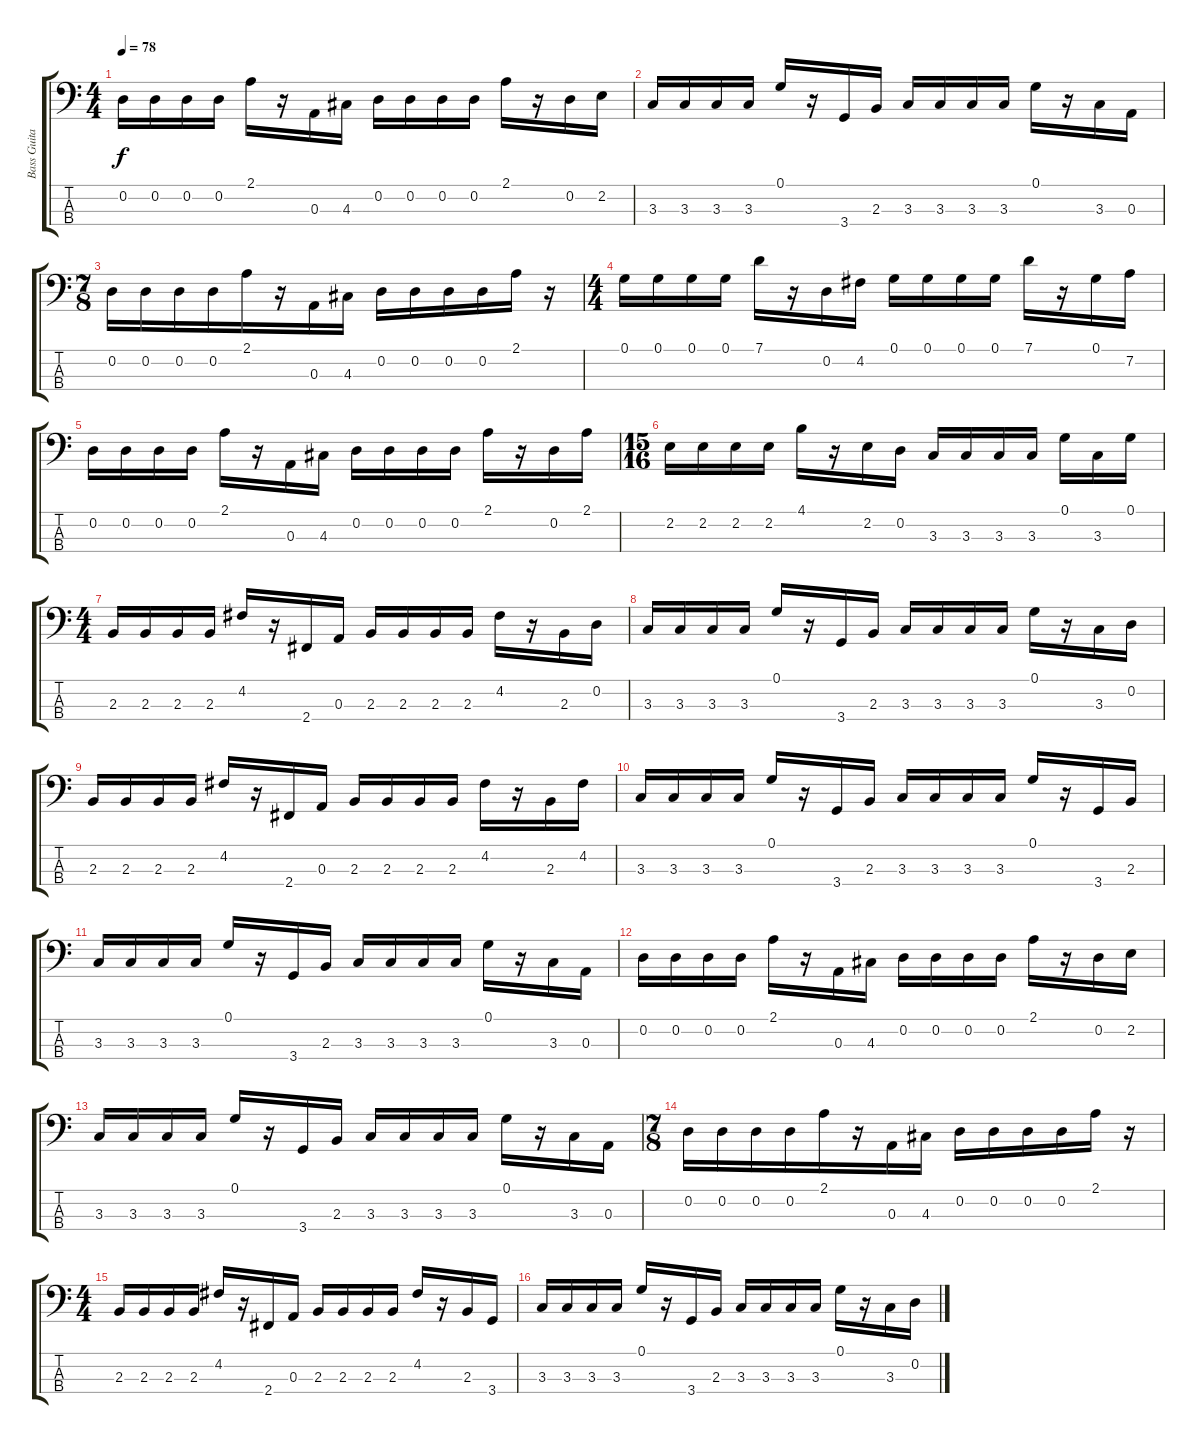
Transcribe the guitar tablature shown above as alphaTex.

\track ("Bass Guitar" "Bass Guita") {instrument fretlessbass}
\staff {score tabs}
\tuning (G2 D2 A1 E1) {hide}
\ts (4 4)
\tempo 78
\clef f4
\ks c
0.2.16{dy f} 0.2.16 0.2.16 0.2.16 2.1.16 r.16 0.3.16 4.3.16 0.2.16 0.2.16 0.2.16 0.2.16 2.1.16 r.16 0.2.16 2.2.16 |
3.3.16 3.3.16 3.3.16 3.3.16 0.1.16 r.16 3.4.16 2.3.16 3.3.16 3.3.16 3.3.16 3.3.16 0.1.16 r.16 3.3.16 0.3.16 |
\ts (7 8)
0.2.16 0.2.16 0.2.16 0.2.16 2.1.16 r.16 0.3.16 4.3.16 0.2.16 0.2.16 0.2.16 0.2.16 2.1.16 r.16 |
\ts (4 4)
0.1.16 0.1.16 0.1.16 0.1.16 7.1.16 r.16 0.2.16 4.2.16 0.1.16 0.1.16 0.1.16 0.1.16 7.1.16 r.16 0.1.16 7.2.16 |
0.2.16 0.2.16 0.2.16 0.2.16 2.1.16 r.16 0.3.16 4.3.16 0.2.16 0.2.16 0.2.16 0.2.16 2.1.16 r.16 0.2.16 2.1.16 |
\ts (15 16)
2.2.16 2.2.16 2.2.16 2.2.16 4.1.16 r.16 2.2.16 0.2.16 3.3.16 3.3.16 3.3.16 3.3.16 0.1.16 3.3.16 0.1.16 |
\ts (4 4)
2.3.16 2.3.16 2.3.16 2.3.16 4.2.16 r.16 2.4.16 0.3.16 2.3.16 2.3.16 2.3.16 2.3.16 4.2.16 r.16 2.3.16 0.2.16 |
3.3.16 3.3.16 3.3.16 3.3.16 0.1.16 r.16 3.4.16 2.3.16 3.3.16 3.3.16 3.3.16 3.3.16 0.1.16 r.16 3.3.16 0.2.16 |
2.3.16 2.3.16 2.3.16 2.3.16 4.2.16 r.16 2.4.16 0.3.16 2.3.16 2.3.16 2.3.16 2.3.16 4.2.16 r.16 2.3.16 4.2.16 |
3.3.16 3.3.16 3.3.16 3.3.16 0.1.16 r.16 3.4.16 2.3.16 3.3.16 3.3.16 3.3.16 3.3.16 0.1.16 r.16 3.4.16 2.3.16 |
3.3.16 3.3.16 3.3.16 3.3.16 0.1.16 r.16 3.4.16 2.3.16 3.3.16 3.3.16 3.3.16 3.3.16 0.1.16 r.16 3.3.16 0.3.16 |
0.2.16 0.2.16 0.2.16 0.2.16 2.1.16 r.16 0.3.16 4.3.16 0.2.16 0.2.16 0.2.16 0.2.16 2.1.16 r.16 0.2.16 2.2.16 |
3.3.16 3.3.16 3.3.16 3.3.16 0.1.16 r.16 3.4.16 2.3.16 3.3.16 3.3.16 3.3.16 3.3.16 0.1.16 r.16 3.3.16 0.3.16 |
\ts (7 8)
0.2.16 0.2.16 0.2.16 0.2.16 2.1.16 r.16 0.3.16 4.3.16 0.2.16 0.2.16 0.2.16 0.2.16 2.1.16 r.16 |
\ts (4 4)
2.3.16 2.3.16 2.3.16 2.3.16 4.2.16 r.16 2.4.16 0.3.16 2.3.16 2.3.16 2.3.16 2.3.16 4.2.16 r.16 2.3.16 3.4.16 |
3.3.16 3.3.16 3.3.16 3.3.16 0.1.16 r.16 3.4.16 2.3.16 3.3.16 3.3.16 3.3.16 3.3.16 0.1.16 r.16 3.3.16 0.2.16
